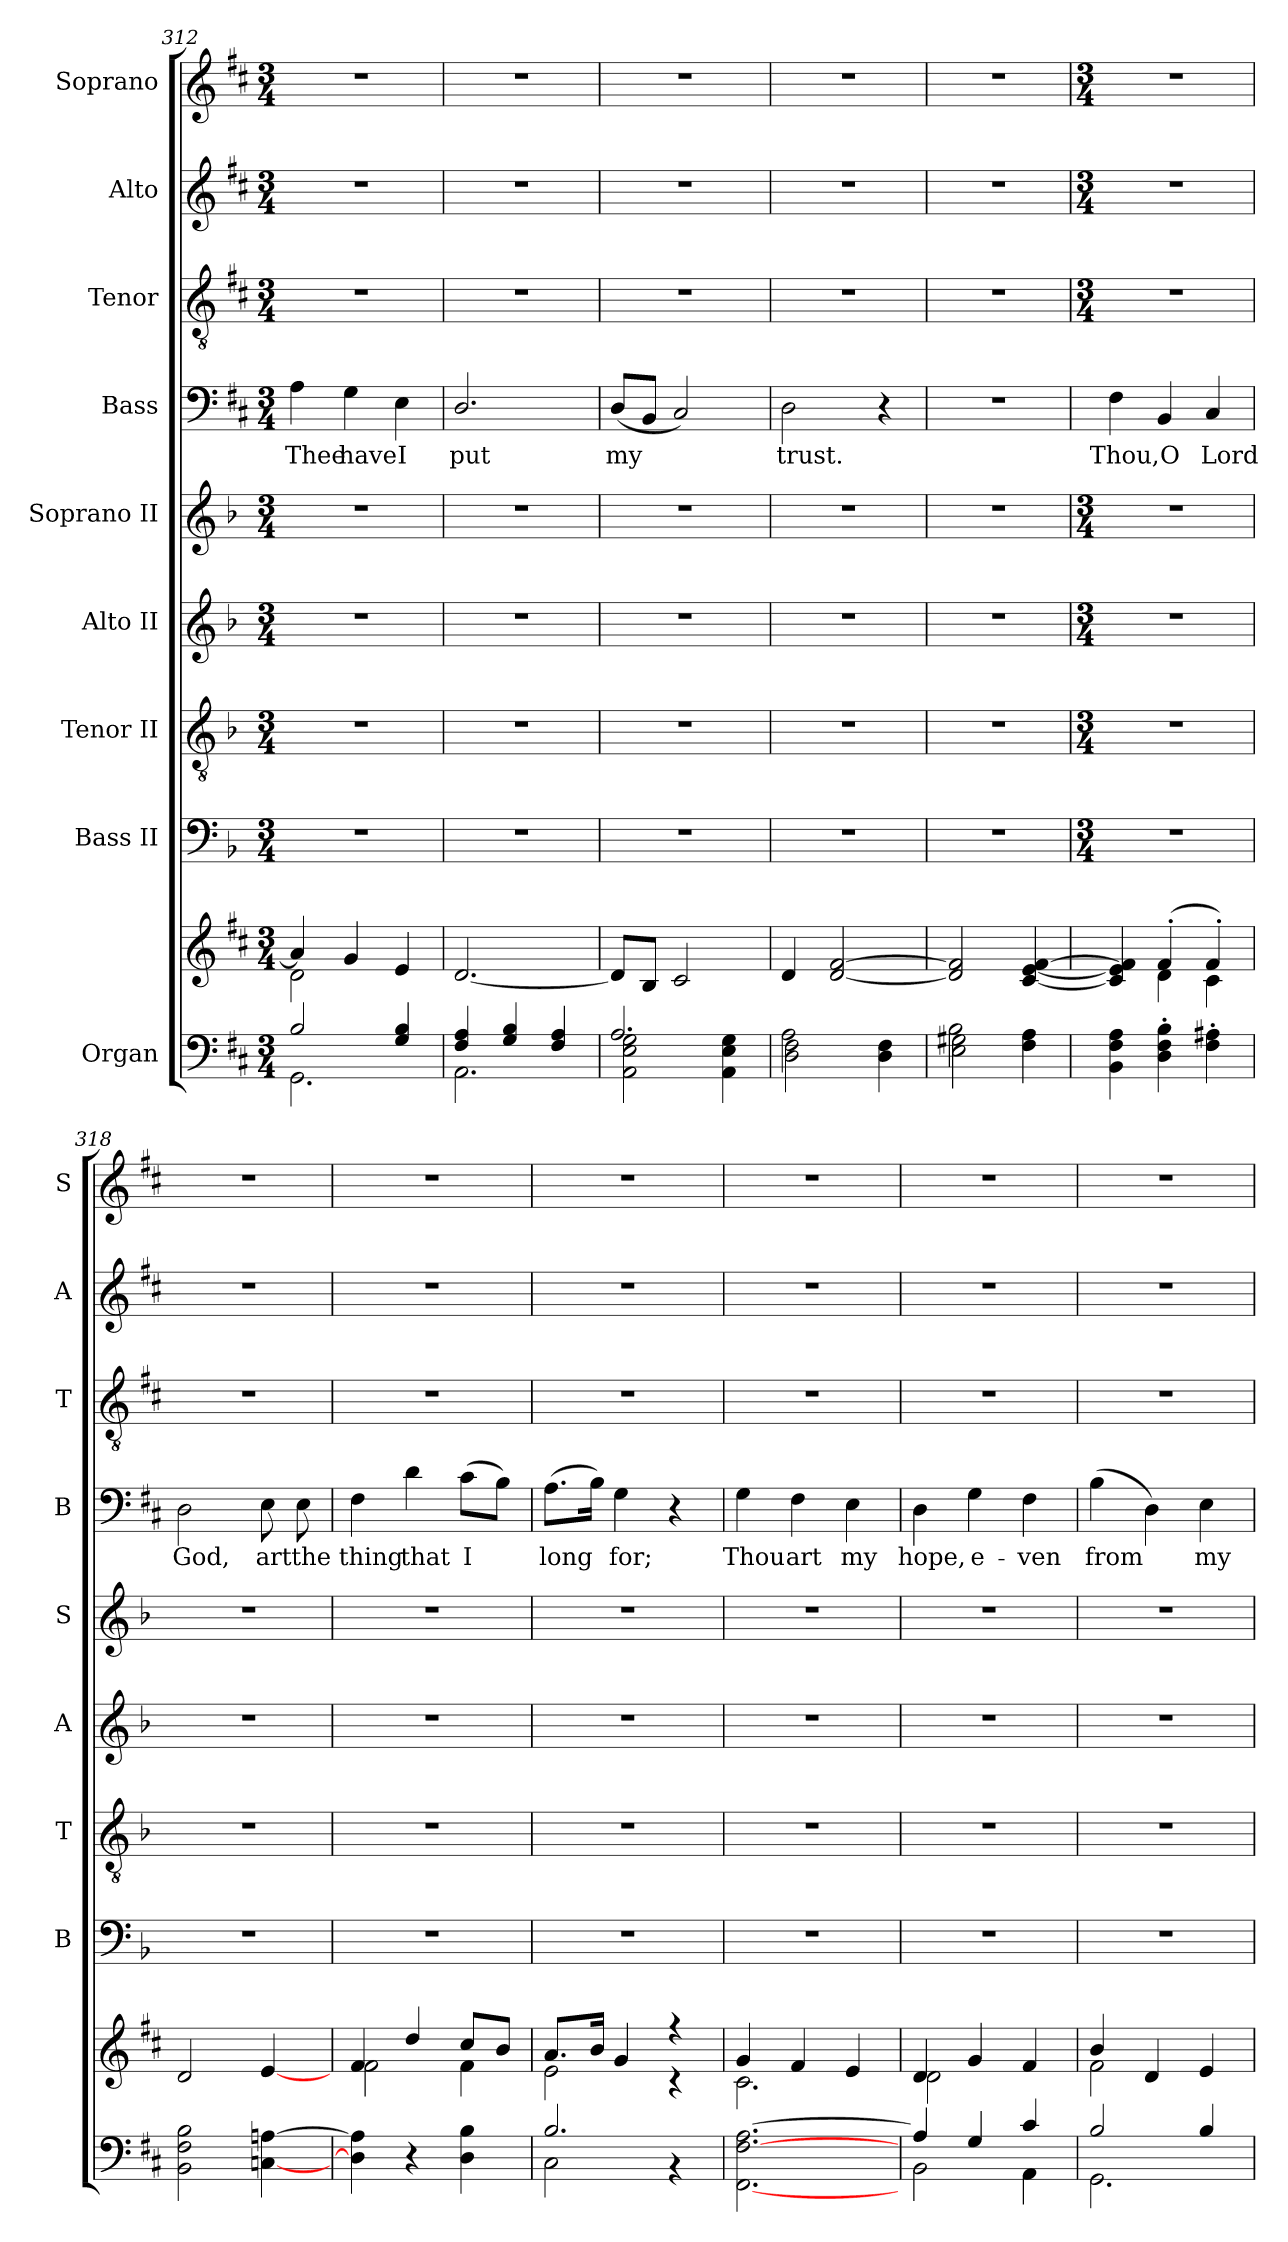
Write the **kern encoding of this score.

**kern	**kern	**kern	**kern	**kern	**kern	**kern	**text	**kern	**kern	**kern
*part9	*part9	*part8	*part7	*part6	*part5	*part4	*part4	*part3	*part2	*part1
*staff10	*staff9	*staff8	*staff7	*staff6	*staff5	*staff4	*staff4	*staff3	*staff2	*staff1
*I"Organ	*	*I"Bass II	*I"Tenor II	*I"Alto II	*I"Soprano II	*I"Bass	*	*I"Tenor	*I"Alto	*I"Soprano
*	*	*I'B	*I'T	*I'A	*I'S	*I'B	*	*I'T	*I'A	*I'S
*clefF4	*clefG2	*clefF4	*clefGv2	*clefG2	*clefG2	*clefF4	*	*clefGv2	*clefG2	*clefG2
*k[f#c#]	*k[f#c#]	*k[b-]	*k[b-]	*k[b-]	*k[b-]	*k[f#c#]	*	*k[f#c#]	*k[f#c#]	*k[f#c#]
*D:	*D:	*F:	*F:	*F:	*F:	*D:	*	*D:	*D:	*D:
*M3/4	*M3/4	*M3/4	*M3/4	*M3/4	*M3/4	*M3/4	*	*M3/4	*M3/4	*M3/4
=312	=312	=312	=312	=312	=312	=312	=312	=312	=312	=312
*^	*^	*	*	*	*	*	*	*	*	*
!	!	!	!	!	!	!	!	!	!LO:LY:b	!	!	!
2B/	2.GG\	4a/]	2d\	2.r	2.r	2.r	2.r	4A	Thee	2.r	2.r	2.r
!	!	!	!	!	!	!	!	!	!LO:LY:b	!	!	!
.	.	4g/	.	.	.	.	.	4G	have	.	.	.
!	!	!	!	!	!	!	!	!	!LO:LY:b	!	!	!
4G/ 4B/	.	4e/	4ryy	.	.	.	.	4E	I	.	.	.
=313	=313	=313	=313	=313	=313	=313	=313	=313	=313	=313	=313	=313
!	!	!	!	!	!	!	!	!	!LO:LY:b	!	!	!
4F#/ 4A/	2.AA\	[2.d/	2ryy	2.r	2.r	2.r	2.r	2.D/	put	2.r	2.r	2.r
4G/ 4B/	.	.	.	.	.	.	.	.	.	.	.	.
4F#/ 4A/	.	.	4ryy	.	.	.	.	.	.	.	.	.
=314	=314	=314	=314	=314	=314	=314	=314	=314	=314	=314	=314	=314
!	!	!	!	!	!	!	!	!	!LO:LY:b	!	!	!
2.A/	2AA\ 2E\ 2G\	8d/L]	2ryy	2.r	2.r	2.r	2.r	(<8DL	my	2.r	2.r	2.r
.	.	8B/J	.	.	.	.	.	8BBJ	.	.	.	.
.	.	2c#/	.	.	.	.	.	2C#)	.	.	.	.
.	4AA\ 4E\ 4G\	.	4ryy	.	.	.	.	.	.	.	.	.
=315	=315	=315	=315	=315	=315	=315	=315	=315	=315	=315	=315	=315
!	!	!	!	!	!	!	!	!	!LO:LY:b	!	!	!
2A\	2D\ 2F#\	4d/	2ryy	2.r	2.r	2.r	2.r	2D	trust.	2.r	2.r	2.r
.	.	[2d/ [2f#/	.	.	.	.	.	.	.	.	.	.
4D\ 4F#\	4ryy	.	4ryy	.	.	.	.	4r	.	.	.	.
=316	=316	=316	=316	=316	=316	=316	=316	=316	=316	=316	=316	=316
!	!	!	!	!	!	!	!	!LO:N:vis=1	!	!	!	!
2B\	2E\ 2G#X\	2d/] 2f#/]	2ryy	2.r	2.r	2.r	2.r	2.r	.	2.r	2.r	2.r
4F#\ 4A\	4ryy	[4c#/ [4e/ [4f#/	4ryy	.	.	.	.	.	.	.	.	.
!!LO:LB:g=z
=317	=317	=317	=317	=317	=317	=317	=317	=317	=317	=317	=317	=317
*	*	*	*	*M3/4	*M3/4	*M3/4	*M3/4	*	*	*M3/4	*M3/4	*M3/4
!	!	!	!	!	!	!	!	!	!LO:LY:b	!	!	!
4BB\ 4F#\ 4A\	2ryy	4c#/] 4e/] 4f#/]	4ryy	2.r	2.r	2.r	2.r	4F#	Thou,	2.r	2.r	2.r
!	!	!	!	!	!	!	!	!	!LO:LY:b	!	!	!
4D\' 4F#\' 4B\'	.	(>4f#'/	4d\	.	.	.	.	4BB	O	.	.	.
!	!	!	!	!	!	!	!	!	!LO:LY:b	!	!	!
4F#\' 4A#X\'	4ryy	4f#'/)	4c#\	.	.	.	.	4C#	Lord	.	.	.
=318	=318	=318	=318	=318	=318	=318	=318	=318	=318	=318	=318	=318
!	!	!	!	!	!	!	!	!	!LO:LY:b	!	!	!
2BB\ 2F#\ 2B\	2ryy	2d/	2ryy	2.r	2.r	2.r	2.r	2D	God,	2.r	2.r	2.r
!	!	!	!	!	!	!	!	!	!LO:LY:b	!	!	!
[4Cn\ [4An\	4ryy	[4e/	4ryy	.	.	.	.	8E	art	.	.	.
!	!	!	!	!	!	!	!	!	!LO:LY:b	!	!	!
.	.	.	.	.	.	.	.	8E	the	.	.	.
=319	=319	=319	=319	=319	=319	=319	=319	=319	=319	=319	=319	=319
!	!	!	!	!	!	!	!	!	!LO:LY:b	!	!	!
4D\] 4A\]	2ryy	4f#/	2f#\	2.r	2.r	2.r	2.r	4F#	thing	2.r	2.r	2.r
!	!	!	!	!	!	!	!	!	!LO:LY:b	!	!	!
4r	.	4dd/	.	.	.	.	.	4d	that	.	.	.
!	!	!	!	!	!	!	!	!	!LO:LY:b	!	!	!
4D\ 4B\	4ryy	8cc#/L	4f#\	.	.	.	.	(>8c#L	I	.	.	.
.	.	8b/J	.	.	.	.	.	8BJ)	.	.	.	.
=320	=320	=320	=320	=320	=320	=320	=320	=320	=320	=320	=320	=320
!	!	!	!	!	!	!	!	!	!LO:LY:b	!	!	!
2.B/	2C#\	8.a/L	2e\	2.r	2.r	2.r	2.r	(>8.AL	long	2.r	2.r	2.r
.	.	16b/J	.	.	.	.	.	16BJ)	.	.	.	.
!	!	!	!	!	!	!	!	!	!LO:LY:b	!	!	!
.	.	4g/	.	.	.	.	.	4G	for;	.	.	.
.	4r	4r	4r	.	.	.	.	4r	.	.	.	.
=321	=321	=321	=321	=321	=321	=321	=321	=321	=321	=321	=321	=321
!	!	!	!	!	!	!	!	!	!LO:LY:b	!	!	!
[2.FF#\ [2.F#\ [2.A\	2ryy	4g/	2.c#\	2.r	2.r	2.r	2.r	4G	Thou	2.r	2.r	2.r
!	!	!	!	!	!	!	!	!	!LO:LY:b	!	!	!
.	.	4f#/	.	.	.	.	.	4F#	art	.	.	.
!	!	!	!	!	!	!	!	!	!LO:LY:b	!	!	!
.	4ryy	4e/	.	.	.	.	.	4E	my	.	.	.
=322	=322	=322	=322	=322	=322	=322	=322	=322	=322	=322	=322	=322
!	!	!	!	!	!	!	!	!	!LO:LY:b	!	!	!
4A/]	2BB\	4d/	2d\	2.r	2.r	2.r	2.r	4D	hope,	2.r	2.r	2.r
!	!	!	!	!	!	!	!	!	!LO:LY:b	!	!	!
4G/	.	4g/	.	.	.	.	.	4G	e-	.	.	.
!	!	!	!	!	!	!	!	!	!LO:LY:b	!	!	!
4c#/	4AA\	4f#/	4ryy	.	.	.	.	4F#	-ven	.	.	.
=323	=323	=323	=323	=323	=323	=323	=323	=323	=323	=323	=323	=323
!	!	!	!	!	!	!	!	!	!LO:LY:b	!	!	!
2B/	2.GG\	4b/	2f#\	2.r	2.r	2.r	2.r	(4B\	from	2.r	2.r	2.r
.	.	4d/	.	.	.	.	.	4D)	.	.	.	.
!	!	!	!	!	!	!	!	!	!LO:LY:b	!	!	!
4B/	.	4e/	4ryy	.	.	.	.	4E	my	.	.	.
*v	*v	*	*	*	*	*	*	*	*	*	*	*
*	*v	*v	*	*	*	*	*	*	*	*	*
=	=	=	=	=	=	=	=	=	=	=
*-	*-	*-	*-	*-	*-	*-	*-	*-	*-	*-
